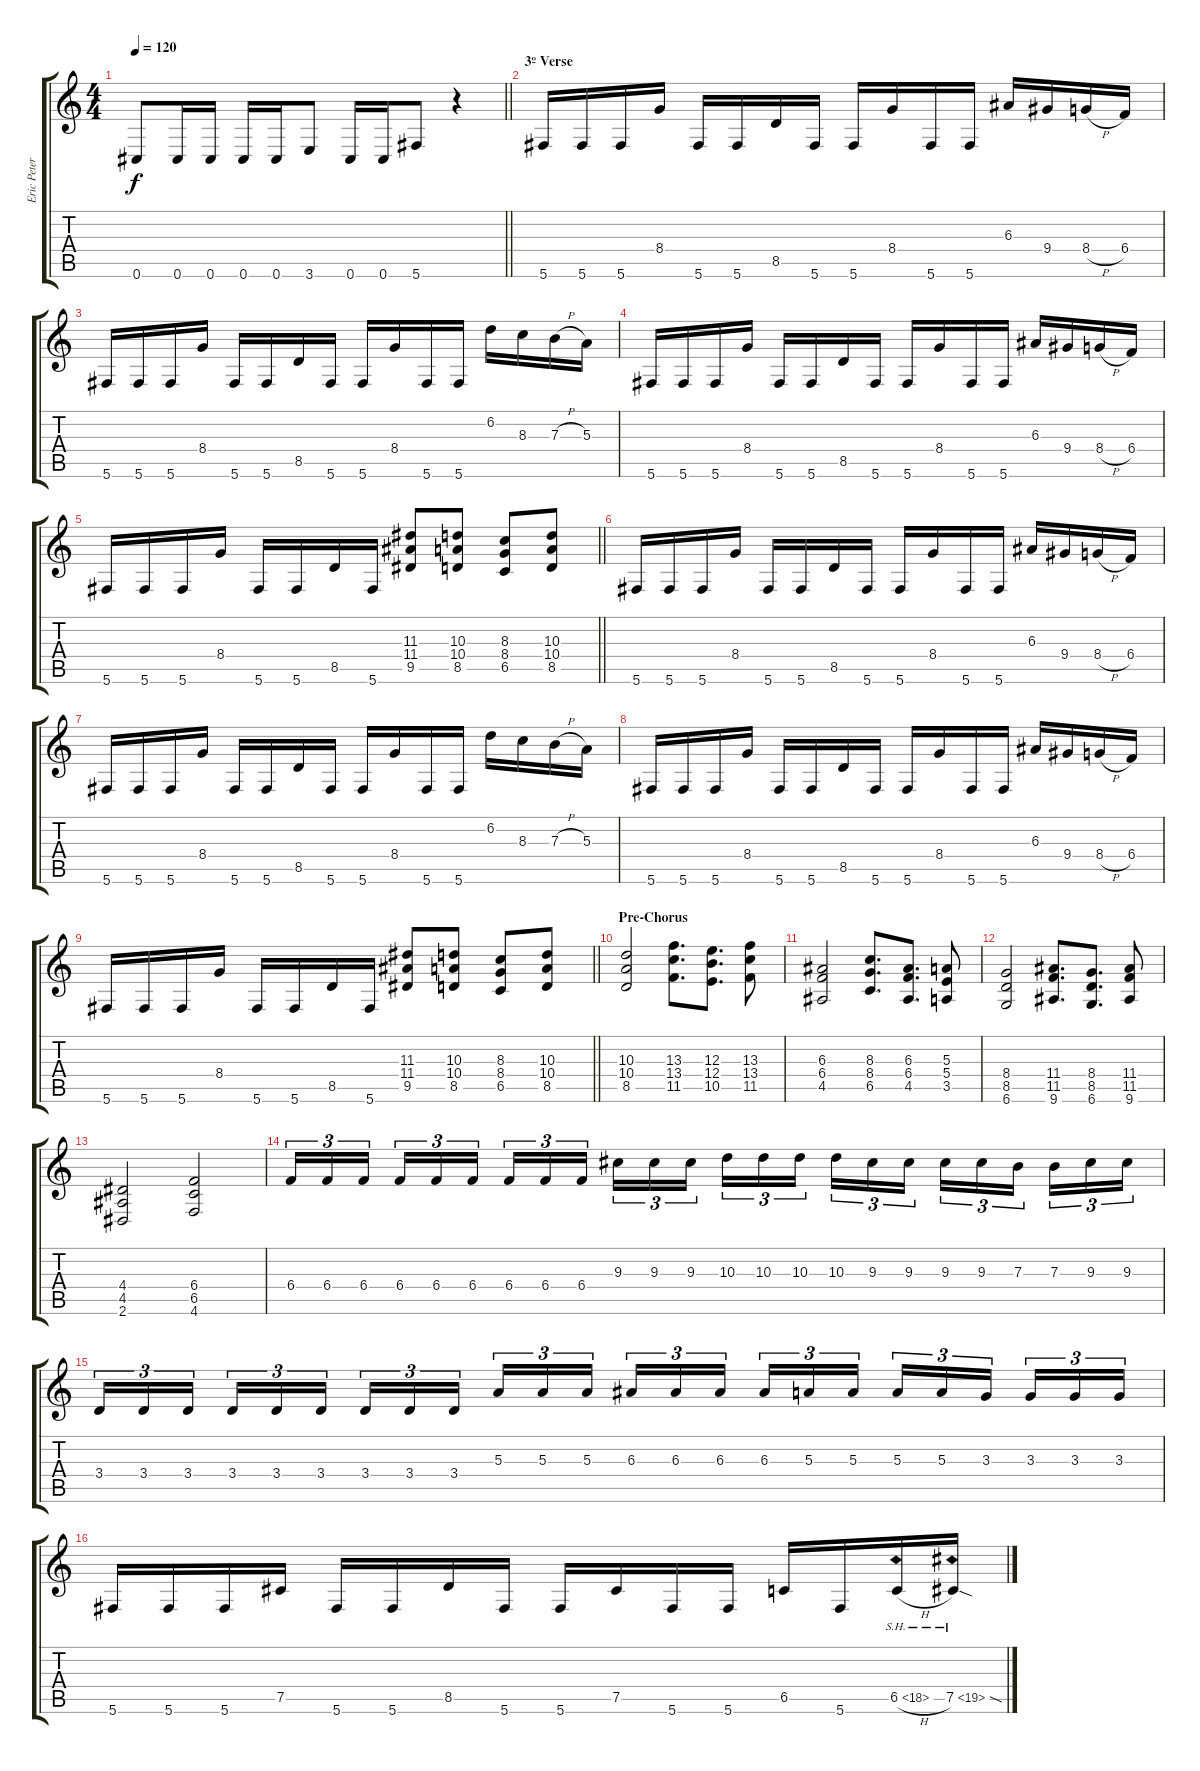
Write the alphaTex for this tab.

\track ("Eric Peterson" "Eric Peter") {instrument distortionguitar}
\staff {score tabs}
\tuning (Db4 Ab3 E3 B2 Gb2 Db2) {hide}
\ts (4 4)
\tempo 120
\clef g2
\barLineRight lightlight
\ks c
0.6.8{dy f} 0.6.16 0.6.16 0.6.16 0.6.16 3.6.8 0.6.16 0.6.16 5.6.8 r.4 |
\section ("" "3º Verse")
5.6.16 5.6.16 5.6.16 8.4.16 5.6.16 5.6.16 8.5.16 5.6.16 5.6.16 8.4.16 5.6.16 5.6.16 6.3.16 9.4.16 8.4{h}.16 6.4.16 |
5.6.16 5.6.16 5.6.16 8.4.16 5.6.16 5.6.16 8.5.16 5.6.16 5.6.16 8.4.16 5.6.16 5.6.16 6.2.16 8.3.16 7.3{h}.16 5.3.16 |
5.6.16 5.6.16 5.6.16 8.4.16 5.6.16 5.6.16 8.5.16 5.6.16 5.6.16 8.4.16 5.6.16 5.6.16 6.3.16 9.4.16 8.4{h}.16 6.4.16 |
\barLineRight lightlight
5.6.16 5.6.16 5.6.16 8.4.16 5.6.16 5.6.16 8.5.16 5.6.16 (11.3 11.4 9.5).8 (10.3 10.4 8.5).8 (8.3 8.4 6.5).8 (10.3 10.4 8.5).8 |
5.6.16 5.6.16 5.6.16 8.4.16 5.6.16 5.6.16 8.5.16 5.6.16 5.6.16 8.4.16 5.6.16 5.6.16 6.3.16 9.4.16 8.4{h}.16 6.4.16 |
5.6.16 5.6.16 5.6.16 8.4.16 5.6.16 5.6.16 8.5.16 5.6.16 5.6.16 8.4.16 5.6.16 5.6.16 6.2.16 8.3.16 7.3{h}.16 5.3.16 |
5.6.16 5.6.16 5.6.16 8.4.16 5.6.16 5.6.16 8.5.16 5.6.16 5.6.16 8.4.16 5.6.16 5.6.16 6.3.16 9.4.16 8.4{h}.16 6.4.16 |
\barLineRight lightlight
5.6.16 5.6.16 5.6.16 8.4.16 5.6.16 5.6.16 8.5.16 5.6.16 (11.3 11.4 9.5).8 (10.3 10.4 8.5).8 (8.3 8.4 6.5).8 (10.3 10.4 8.5).8 |
\section ("" "Pre-Chorus")
(10.3 10.4 8.5).2 (13.3 13.4 11.5).8{d} (12.3 12.4 10.5).8{d} (13.3 13.4 11.5).8 |
(6.3 6.4 4.5).2 (8.3 8.4 6.5).8{d} (6.3 6.4 4.5).8{d} (5.3 5.4 3.5).8 |
(8.4 8.5 6.6).2 (11.4 11.5 9.6).8{d} (8.4 8.5 6.6).8{d} (11.4 11.5 9.6).8 |
(4.4 4.5 2.6).2 (6.4 6.5 4.6).2 |
6.4.16{tu (3 2)} 6.4.16{tu (3 2)} 6.4.16{tu (3 2) beam splitsecondary} 6.4.16{tu (3 2)} 6.4.16{tu (3 2)} 6.4.16{tu (3 2)} 6.4.16{tu (3 2)} 6.4.16{tu (3 2)} 6.4.16{tu (3 2) beam splitsecondary} 9.3.16{tu (3 2)} 9.3.16{tu (3 2)} 9.3.16{tu (3 2)} 10.3.16{tu (3 2)} 10.3.16{tu (3 2)} 10.3.16{tu (3 2) beam splitsecondary} 10.3.16{tu (3 2)} 9.3.16{tu (3 2)} 9.3.16{tu (3 2)} 9.3.16{tu (3 2)} 9.3.16{tu (3 2)} 7.3.16{tu (3 2) beam splitsecondary} 7.3.16{tu (3 2)} 9.3.16{tu (3 2)} 9.3.16{tu (3 2)} |
3.4.16{tu (3 2)} 3.4.16{tu (3 2)} 3.4.16{tu (3 2) beam splitsecondary} 3.4.16{tu (3 2)} 3.4.16{tu (3 2)} 3.4.16{tu (3 2)} 3.4.16{tu (3 2)} 3.4.16{tu (3 2)} 3.4.16{tu (3 2) beam splitsecondary} 5.3.16{tu (3 2)} 5.3.16{tu (3 2)} 5.3.16{tu (3 2)} 6.3.16{tu (3 2)} 6.3.16{tu (3 2)} 6.3.16{tu (3 2) beam splitsecondary} 6.3.16{tu (3 2)} 5.3.16{tu (3 2)} 5.3.16{tu (3 2)} 5.3.16{tu (3 2)} 5.3.16{tu (3 2)} 3.3.16{tu (3 2) beam splitsecondary} 3.3.16{tu (3 2)} 3.3.16{tu (3 2)} 3.3.16{tu (3 2)} |
5.6.16 5.6.16 5.6.16 7.5.16 5.6.16 5.6.16 8.5.16 5.6.16 5.6.16 7.5.16 5.6.16 5.6.16 6.5.16 5.6.16 6.5{sh 12 h}.16 7.5{sh 12 sod}.16
